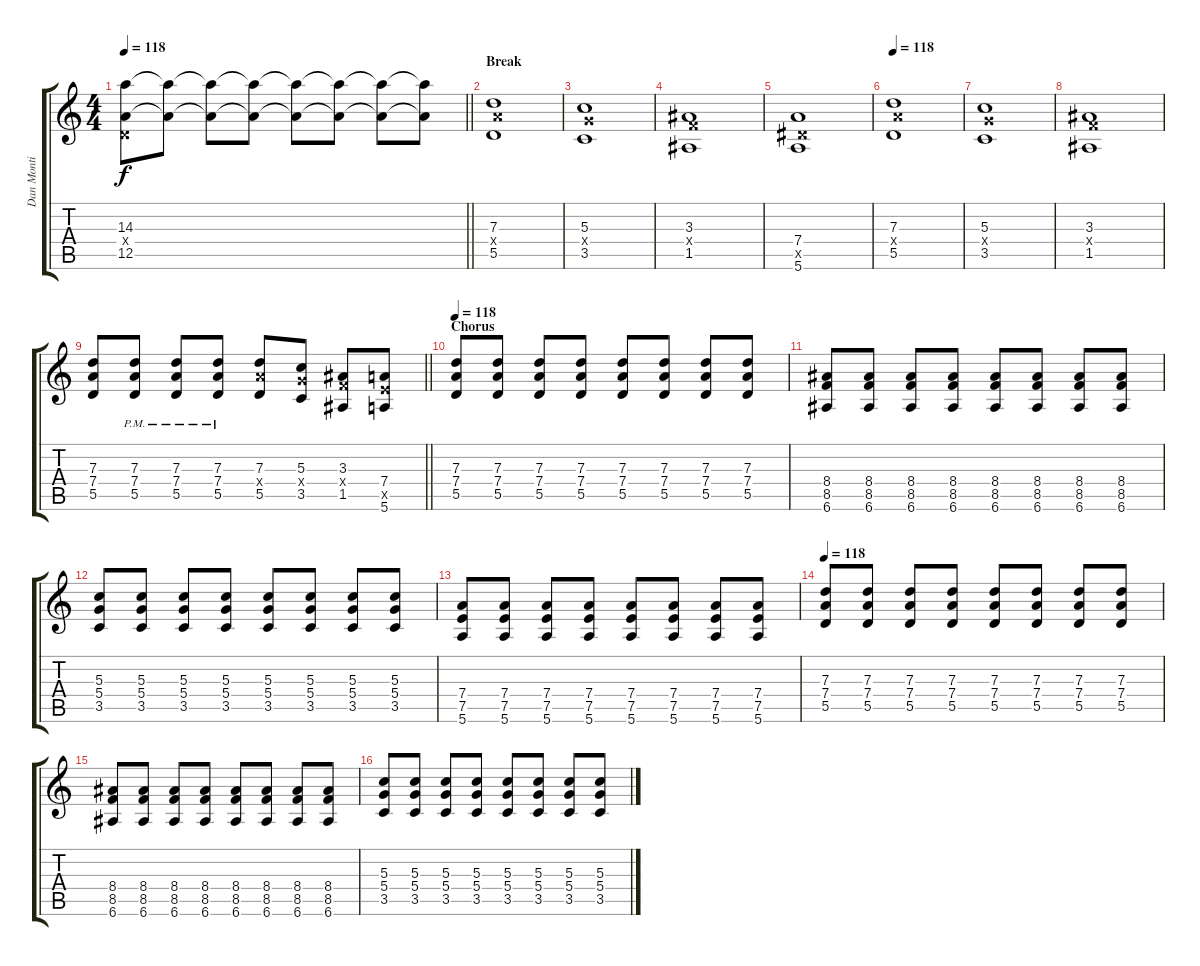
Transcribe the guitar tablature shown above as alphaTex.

\track ("Dan Monti (Lead Guitar)" "Dan Monti ") {instrument distortionguitar}
\staff {score tabs}
\tuning (E4 B3 G3 D3 A2 E2) {hide}
\ts (4 4)
\tempo 118
\clef g2
\barLineRight lightlight
\ks c
(14.3 0.4{x} 12.5).8{dy f} (14.3{t} 12.5{t}).8 (14.3{t} 12.5{t}).8 (14.3{t} 12.5{t}).8 (14.3{t} 12.5{t}).8 (14.3{t} 12.5{t}).8 (14.3{t} 12.5{t}).8 (14.3{t} 12.5{t}).8 |
\section ("" "Break")
(7.3 7.4{x} 5.5).1 |
(5.3 5.4{x} 3.5).1 |
(3.3 3.4{x} 1.5).1 |
(7.4 6.5{x} 5.6).1 |
\tempo 118
(7.3 7.4{x} 5.5).1 |
(5.3 5.4{x} 3.5).1 |
(3.3 3.4{x} 1.5).1 |
\barLineRight lightlight
(7.3 7.4 5.5).8 (7.3{pm} 7.4{pm} 5.5{pm}).8 (7.3{pm} 7.4{pm} 5.5{pm}).8 (7.3{pm} 7.4{pm} 5.5{pm}).8 (7.3 7.4{x} 5.5).8 (5.3 5.4{x} 3.5).8 (3.3 3.4{x} 1.5).8 (7.4 7.5{x} 5.6).8 |
\section ("" "Chorus")
\tempo 118
(7.3 7.4 5.5).8{instrument overdrivenguitar} (7.3 7.4 5.5).8 (7.3 7.4 5.5).8 (7.3 7.4 5.5).8 (7.3 7.4 5.5).8 (7.3 7.4 5.5).8 (7.3 7.4 5.5).8 (7.3 7.4 5.5).8 |
(8.4 8.5 6.6).8 (8.4 8.5 6.6).8 (8.4 8.5 6.6).8 (8.4 8.5 6.6).8 (8.4 8.5 6.6).8 (8.4 8.5 6.6).8 (8.4 8.5 6.6).8 (8.4 8.5 6.6).8 |
(5.3 5.4 3.5).8 (5.3 5.4 3.5).8 (5.3 5.4 3.5).8 (5.3 5.4 3.5).8 (5.3 5.4 3.5).8 (5.3 5.4 3.5).8 (5.3 5.4 3.5).8 (5.3 5.4 3.5).8 |
(7.4 7.5 5.6).8 (7.4 7.5 5.6).8 (7.4 7.5 5.6).8 (7.4 7.5 5.6).8 (7.4 7.5 5.6).8 (7.4 7.5 5.6).8 (7.4 7.5 5.6).8 (7.4 7.5 5.6).8 |
\tempo 118
(7.3 7.4 5.5).8{instrument overdrivenguitar} (7.3 7.4 5.5).8 (7.3 7.4 5.5).8 (7.3 7.4 5.5).8 (7.3 7.4 5.5).8 (7.3 7.4 5.5).8 (7.3 7.4 5.5).8 (7.3 7.4 5.5).8 |
(8.4 8.5 6.6).8 (8.4 8.5 6.6).8 (8.4 8.5 6.6).8 (8.4 8.5 6.6).8 (8.4 8.5 6.6).8 (8.4 8.5 6.6).8 (8.4 8.5 6.6).8 (8.4 8.5 6.6).8 |
(5.3 5.4 3.5).8 (5.3 5.4 3.5).8 (5.3 5.4 3.5).8 (5.3 5.4 3.5).8 (5.3 5.4 3.5).8 (5.3 5.4 3.5).8 (5.3 5.4 3.5).8 (5.3 5.4 3.5).8
